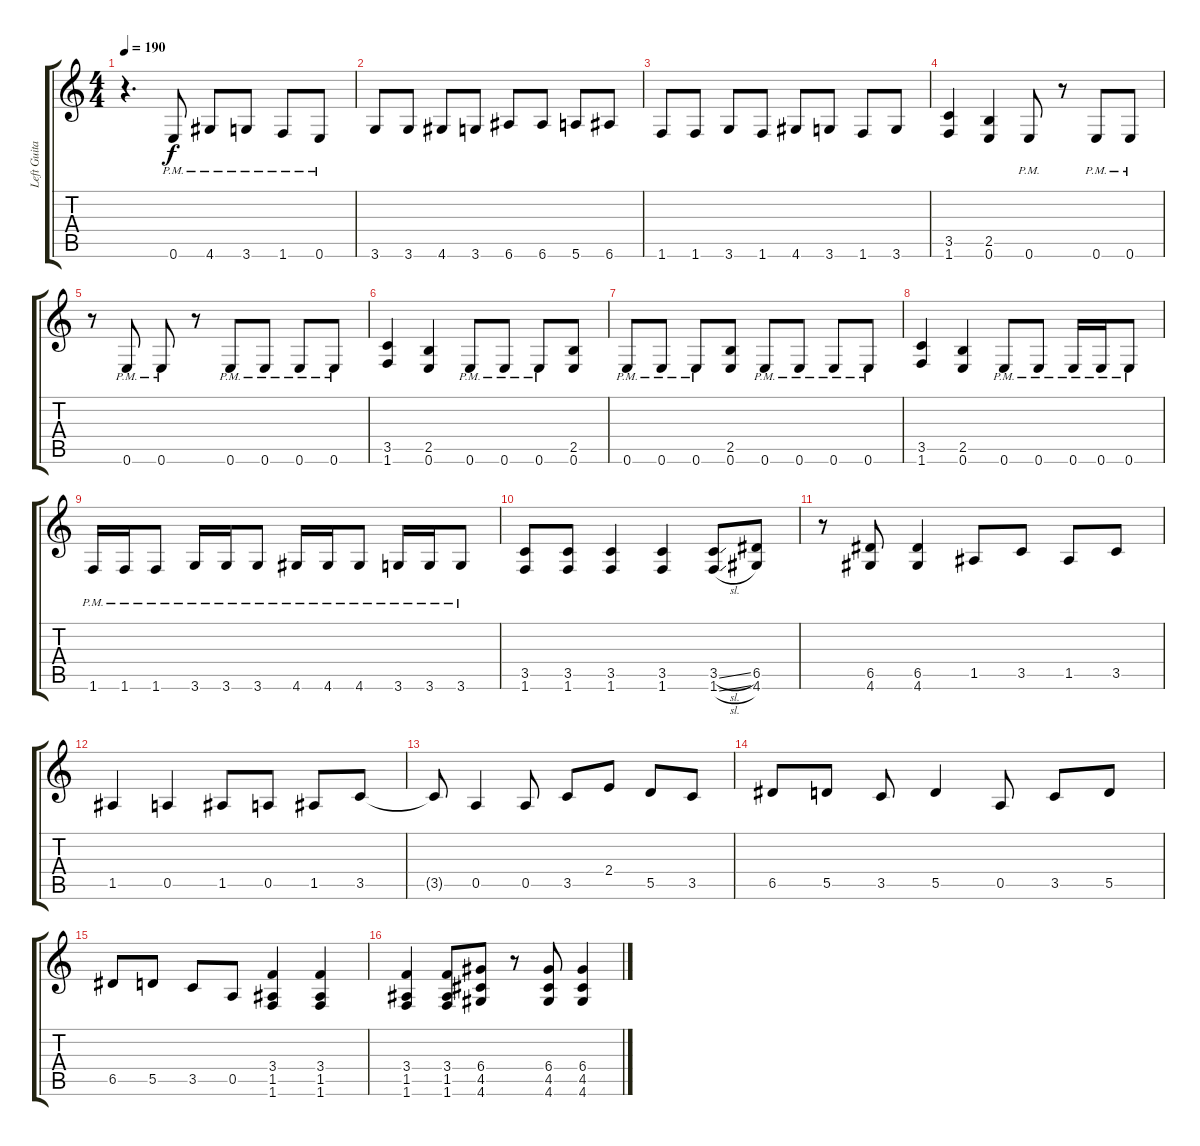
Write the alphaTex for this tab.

\track ("Left Guitar" "Left Guita") {instrument distortionguitar}
\staff {score tabs}
\tuning (E4 B3 G3 D3 A2 E2) {hide}
\ts (4 4)
\tempo 190
\clef g2
\ks c
r.4{d dy f} 0.6{pm}.8 4.6{pm}.8 3.6{pm}.8 1.6{pm}.8 0.6{pm}.8 |
3.6.8 3.6.8 4.6.8 3.6.8 6.6.8 6.6.8 5.6.8 6.6.8 |
1.6.8 1.6.8 3.6.8 1.6.8 4.6.8 3.6.8 1.6.8 3.6.8 |
(3.5 1.6).4 (2.5 0.6).4 0.6{pm}.8 r.8 0.6{pm}.8 0.6{pm}.8 |
r.8 0.6{pm}.8 0.6{pm}.8 r.8 0.6{pm}.8 0.6{pm}.8 0.6{pm}.8 0.6{pm}.8 |
(3.5 1.6).4 (2.5 0.6).4 0.6{pm}.8 0.6{pm}.8 0.6{pm}.8 (2.5 0.6).8 |
0.6{pm}.8 0.6{pm}.8 0.6{pm}.8 (2.5 0.6).8 0.6{pm}.8 0.6{pm}.8 0.6{pm}.8 0.6{pm}.8 |
(3.5 1.6).4 (2.5 0.6).4 0.6{pm}.8 0.6{pm}.8 0.6{pm}.16 0.6{pm}.16 0.6{pm}.8 |
1.6{pm}.16 1.6{pm}.16 1.6{pm}.8 3.6{pm}.16 3.6{pm}.16 3.6{pm}.8 4.6{pm}.16 4.6{pm}.16 4.6{pm}.8 3.6{pm}.16 3.6{pm}.16 3.6{pm}.8 |
(3.5 1.6).8 (3.5 1.6).8 (3.5 1.6).4 (3.5 1.6).4 (3.5{sl} 1.6{sl}).8 (6.5 4.6).8 |
r.8 (6.5 4.6).8 (6.5 4.6).4 1.5.8 3.5.8 1.5.8 3.5.8 |
1.5.4 0.5.4 1.5.8 0.5.8 1.5.8 3.5.8 |
3.5{t}.8 0.5.4 0.5.8 3.5.8 2.4.8 5.5.8 3.5.8 |
6.5.8 5.5.8 3.5.8 5.5.4 0.5.8 3.5.8 5.5.8 |
6.5.8 5.5.8 3.5.8 0.5.8 (3.4 1.5 1.6).4 (3.4 1.5 1.6).4 |
(3.4 1.5 1.6).4 (3.4 1.5 1.6).8 (6.4 4.5 4.6).8 r.8 (6.4 4.5 4.6).8 (6.4 4.5 4.6).4
